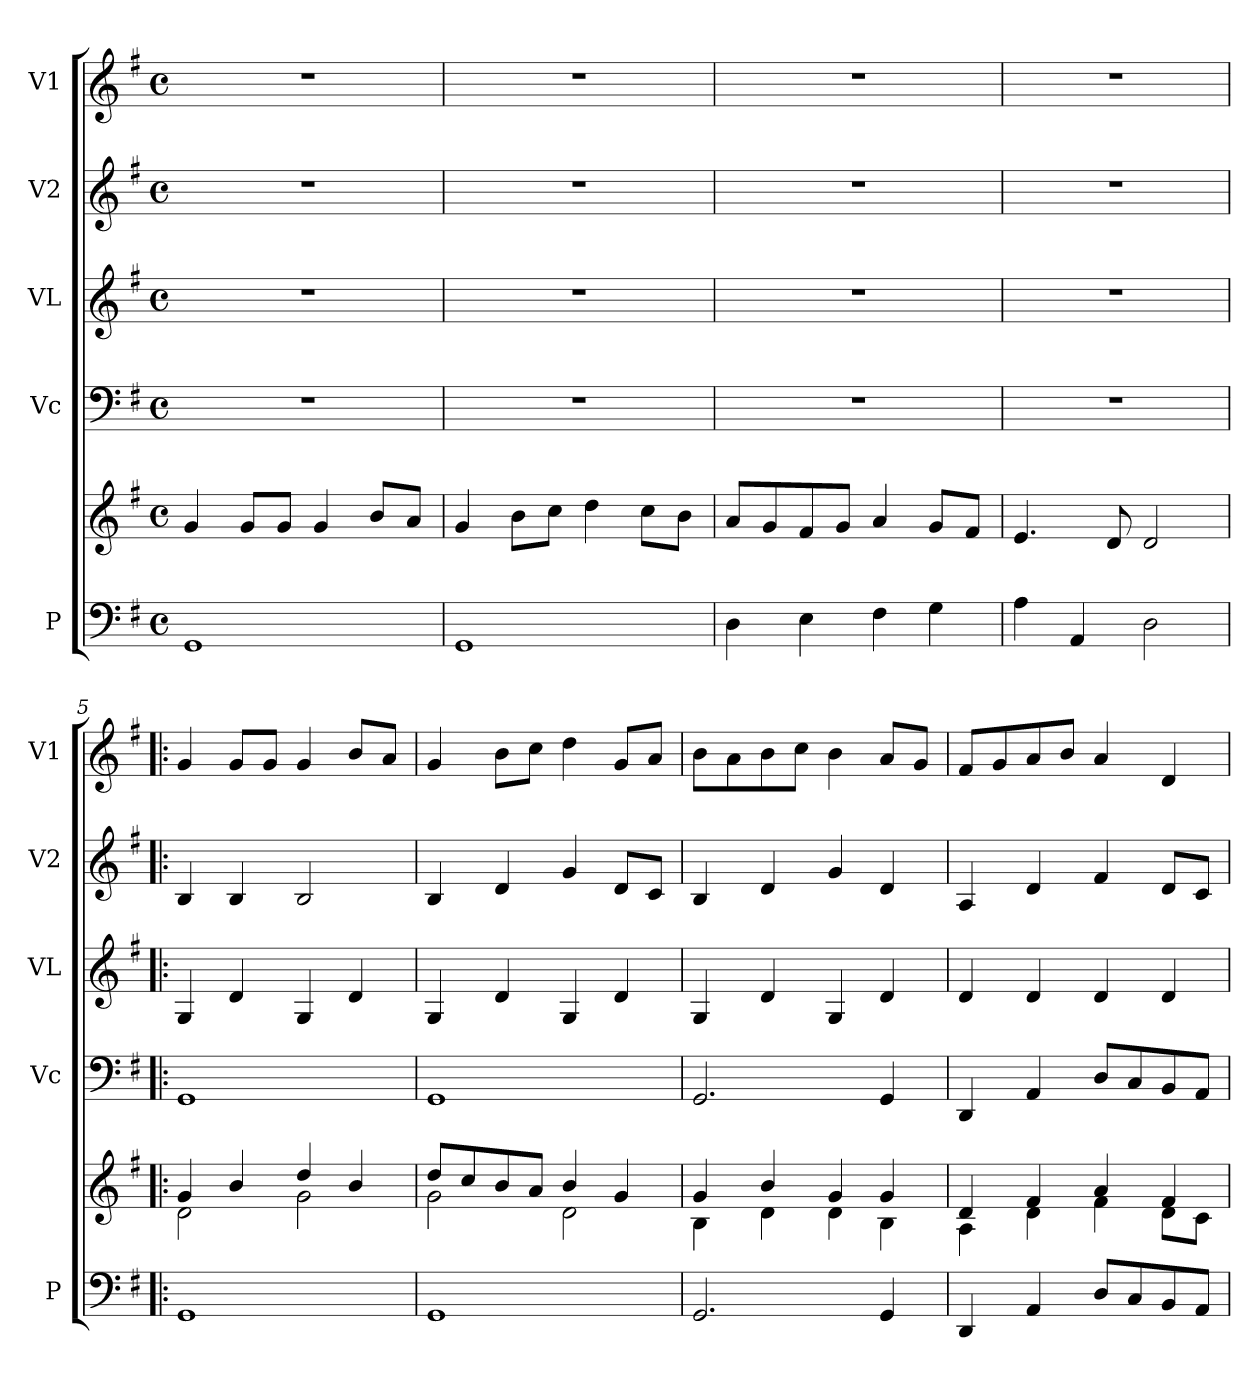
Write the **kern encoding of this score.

**kern	**kern	**kern	**kern	**kern	**kern
*part5	*part5	*part4	*part3	*part2	*part1
*staff6	*staff5	*staff4	*staff3	*staff2	*staff1
*I"P	*	*I"Vc	*I"VL	*I"V2	*I"V1
*I'P	*	*I'Vc	*I'VL	*I'V2	*I'V1
*clefF4	*clefG2	*clefF4	*clefG2	*clefG2	*clefG2
*k[f#]	*k[f#]	*k[f#]	*k[f#]	*k[f#]	*k[f#]
*M4/4	*M4/4	*M4/4	*M4/4	*M4/4	*M4/4
*met(c)	*met(c)	*met(c)	*met(c)	*met(c)	*met(c)
*MM120	*MM120	*MM120	*MM120	*MM120	*MM120
=1	=1	=1	=1	=1	=1
1GG	4g/	1r	1r	1r	1r
.	8g/L	.	.	.	.
.	8g/J	.	.	.	.
.	4g/	.	.	.	.
.	8b/L	.	.	.	.
.	8a/J	.	.	.	.
=2	=2	=2	=2	=2	=2
1GG	4g/	1r	1r	1r	1r
.	8b\L	.	.	.	.
.	8cc\J	.	.	.	.
.	4dd\	.	.	.	.
.	8cc\L	.	.	.	.
.	8b\J	.	.	.	.
=3	=3	=3	=3	=3	=3
4D\	8a/L	1r	1r	1r	1r
.	8g/	.	.	.	.
4E\	8f#/	.	.	.	.
.	8g/J	.	.	.	.
4F#\	4a/	.	.	.	.
4G\	8g/L	.	.	.	.
.	8f#/J	.	.	.	.
=4	=4	=4	=4	=4	=4
4A\	4.e/	1r	1r	1r	1r
4AA/	.	.	.	.	.
.	8d/	.	.	.	.
2D\	2d/	.	.	.	.
=5!|:	=5!|:	=5!|:	=5!|:	=5!|:	=5!|:
*	*^	*	*	*	*
1GG	4g/	2d\	1GG	4G/	4B/	4g/
.	4b/	.	.	4d/	4B/	8g/L
.	.	.	.	.	.	8g/J
.	4dd/	2g\	.	4G/	2B/	4g/
.	4b/	.	.	4d/	.	8b/L
.	.	.	.	.	.	8a/J
=6	=6	=6	=6	=6	=6	=6
1GG	8dd/L	2g\	1GG	4G/	4B/	4g/
.	8cc/	.	.	.	.	.
.	8b/	.	.	4d/	4d/	8b\L
.	8a/J	.	.	.	.	8cc\J
.	4b/	2d\	.	4G/	4g/	4dd\
.	4g/	.	.	4d/	8d/L	8g/L
.	.	.	.	.	8c/J	8a/J
=7	=7	=7	=7	=7	=7	=7
2.GG/	4g/	4B\	2.GG/	4G/	4B/	8b\L
.	.	.	.	.	.	8a\
.	4b/	4d\	.	4d/	4d/	8b\
.	.	.	.	.	.	8cc\J
.	4g/	4d\	.	4G/	4g/	4b\
4GG/	4g/	4B\	4GG/	4d/	4d/	8a/L
.	.	.	.	.	.	8g/J
!!LO:LB:g=z
=8	=8	=8	=8	=8	=8	=8
4DD/	4d/	4A\	4DD/	4d/	4A/	8f#/L
.	.	.	.	.	.	8g/
4AA/	4f#/	4d\	4AA/	4d/	4d/	8a/
.	.	.	.	.	.	8b/J
8D/L	4a/	4f#\	8D/L	4d/	4f#/	4a/
8C/	.	.	8C/	.	.	.
8BB/	4f#/	8d\L	8BB/	4d/	8d/L	4d/
8AA/J	.	8c\J	8AA/J	.	8c/J	.
*	*v	*v	*	*	*	*
=	=	=	=	=	=
*-	*-	*-	*-	*-	*-
